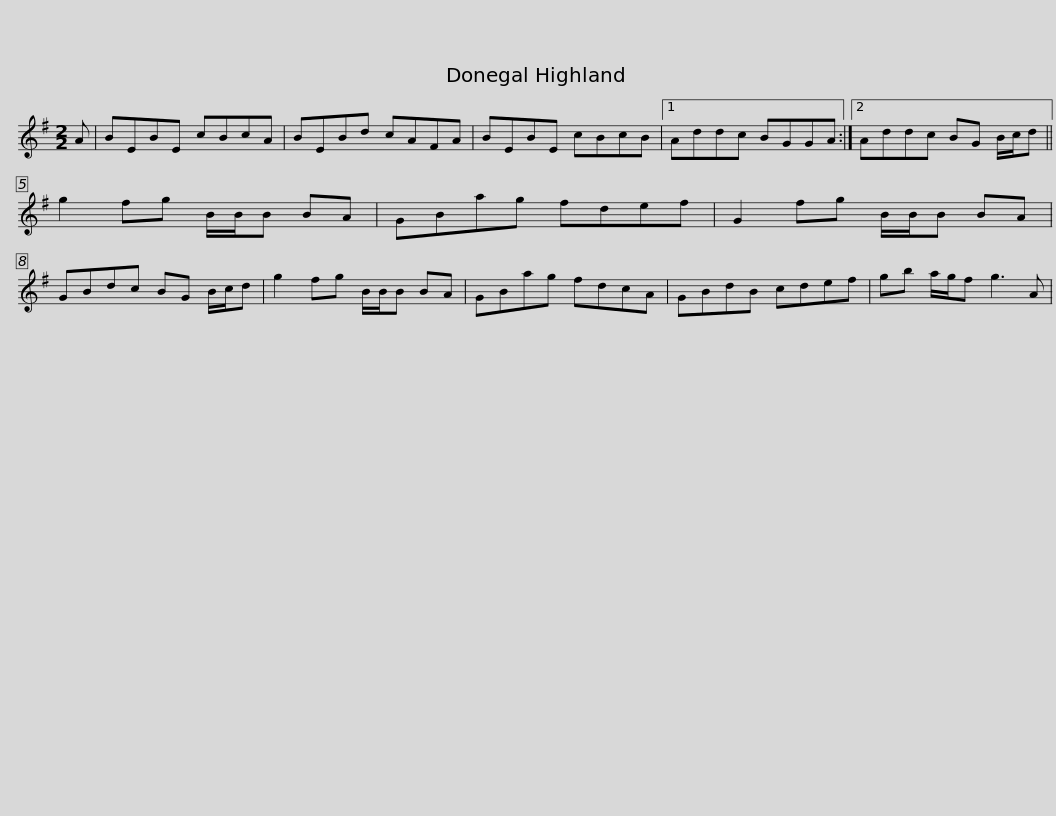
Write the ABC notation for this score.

X:1
L:1/8
M:2/2
I:linebreak $
K:Emin
V:1 treble
V:1
 A | BEBE cBcA | BEBd cAFA | BEBE cBcB |1 Addc BGGA :|2 %5
 Addc BG B/c/d ||$ g2 fg B/B/B BA | GBag fdef | G2 fg B/B/B BA | GBdc BG B/c/d | %10
 g2 fg B/B/B BA |$ GBag fdcA | GBdB cdef | gb a/g/f g3 A | %14
